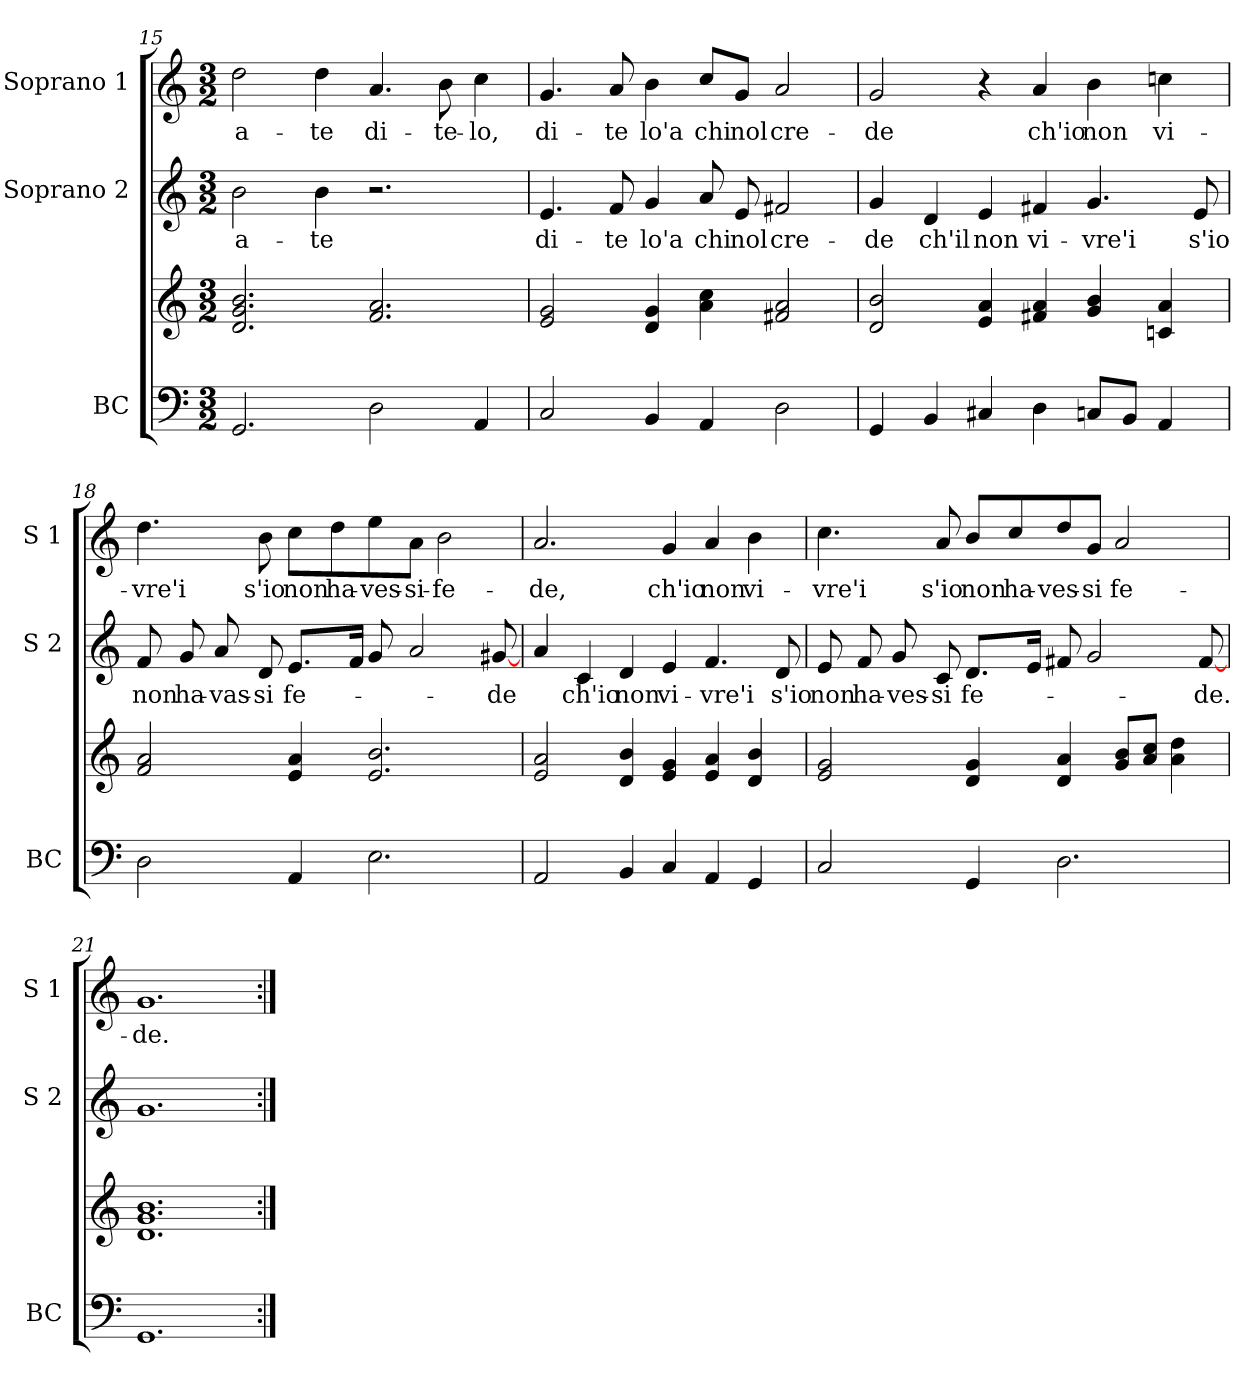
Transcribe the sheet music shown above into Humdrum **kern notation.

**kern	**kern	**kern	**text	**kern	**text
*part4	*part3	*part2	*part2	*part1	*part1
*staff4	*staff3	*staff2	*staff2	*staff1	*staff1
*I"BC	*	*I"Soprano 2	*	*I"Soprano 1	*
*I'BC	*	*I'S 2	*	*I'S 1	*
*clefF4	*clefG2	*clefG2	*	*clefG2	*
*k[]	*k[]	*k[]	*	*k[]	*
*C:	*C:	*C:	*	*C:	*
*M3/2	*M3/2	*M3/2	*	*M3/2	*
=15	=15	=15	=15	=15	=15
2.GG/	2.d/ 2.g/ 2.b/	2b\	-a-	2dd\	-a-
.	.	4b\	-te	4dd\	-te
2D\	2.f/ 2.a/	2.r	.	4.a/	di-
.	.	.	.	8b\	-te-
4AA/	.	.	.	4cc\	-lo,
!!LO:LB:g=z
=16	=16	=16	=16	=16	=16
2C/	2e/ 2g/	4.e/	di-	4.g/	di-
.	.	8f/	-te	8a/	-te
4BB/	4d/ 4g/	4g/	lo'a	4b\	lo'a
4AA/	4a\ 4cc\	8a/	chi	8cc/L	chi
.	.	8e/	nol	8g/J	nol
2D\	2f#X/ 2a/	2f#X/	cre-	2a/	cre-
=17	=17	=17	=17	=17	=17
4GG/	2d/ 2b/	4g/	-de	2g/	-de
4BB/	.	4d/	ch'il	.	.
4C#X/	4e/ 4a/	4e/	non	4r	.
4D\	4f#X/ 4a/	4f#X/	vi-	4a/	ch'io
8Cn/L	4g/ 4b/	4.g/	-vre'i	4b\	non
8BB/J	.	.	.	.	.
4AA/	4cn/ 4a/	.	.	4ccn\	vi-
.	.	8e/	s'io	.	.
=18	=18	=18	=18	=18	=18
2D\	2f/ 2a/	8f/	non	4.dd\	-vre'i
.	.	8g/	ha-	.	.
.	.	8a/	-vas-	.	.
.	.	8d/	-si	8b\	s'io
4AA/	4e/ 4a/	8.e/L	fe-	8cc\L	non
.	.	.	.	8dd\	ha-
.	.	16f/Jk	.	.	.
2.E\	2.e/ 2.b/	8g/	.	8ee\	-ves-
.	.	2a/	.	8a\J	-si-
.	.	.	.	2b\	-fe-
.	.	[8g#X/	-de	.	.
!!LO:LB:g=z
=19	=19	=19	=19	=19	=19
2AA/	2e/ 2a/	4a/	.	2.a/	-de,
.	.	4c/	ch'io	.	.
4BB/	4d/ 4b/	4d/	non	.	.
4C/	4e/ 4g/	4e/	vi-	4g/	ch'io
4AA/	4e/ 4a/	4.f/	-vre'i	4a/	non
4GG/	4d/ 4b/	.	.	4b\	vi-
.	.	8d/	s'io	.	.
=20	=20	=20	=20	=20	=20
2C/	2e/ 2g/	8e/	non	4.cc\	-vre'i
.	.	8f/	ha-	.	.
.	.	8g/	-ves-	.	.
.	.	8c/	-si	8a/	s'io
4GG/	4d/ 4g/	8.d/L	fe-	8b/L	non
.	.	.	.	8cc/	ha-
.	.	16e/Jk	.	.	.
2.D\	4d/ 4a/	8f#X/	.	8dd/	-ves-
.	.	2g/	.	8g/J	-si
.	8g/ 8b/L	.	.	2a/	fe-
.	8a/ 8cc/J	.	.	.	.
.	4a\ 4dd\	.	.	.	.
.	.	[8f#/	-de.	.	.
=21	=21	=21	=21	=21	=21
1.GG	1.d 1.g 1.b	1.g	.	1.g	-de.
=:|!	=:|!	=:|!	=:|!	=:|!	=:|!
*-	*-	*-	*-	*-	*-
